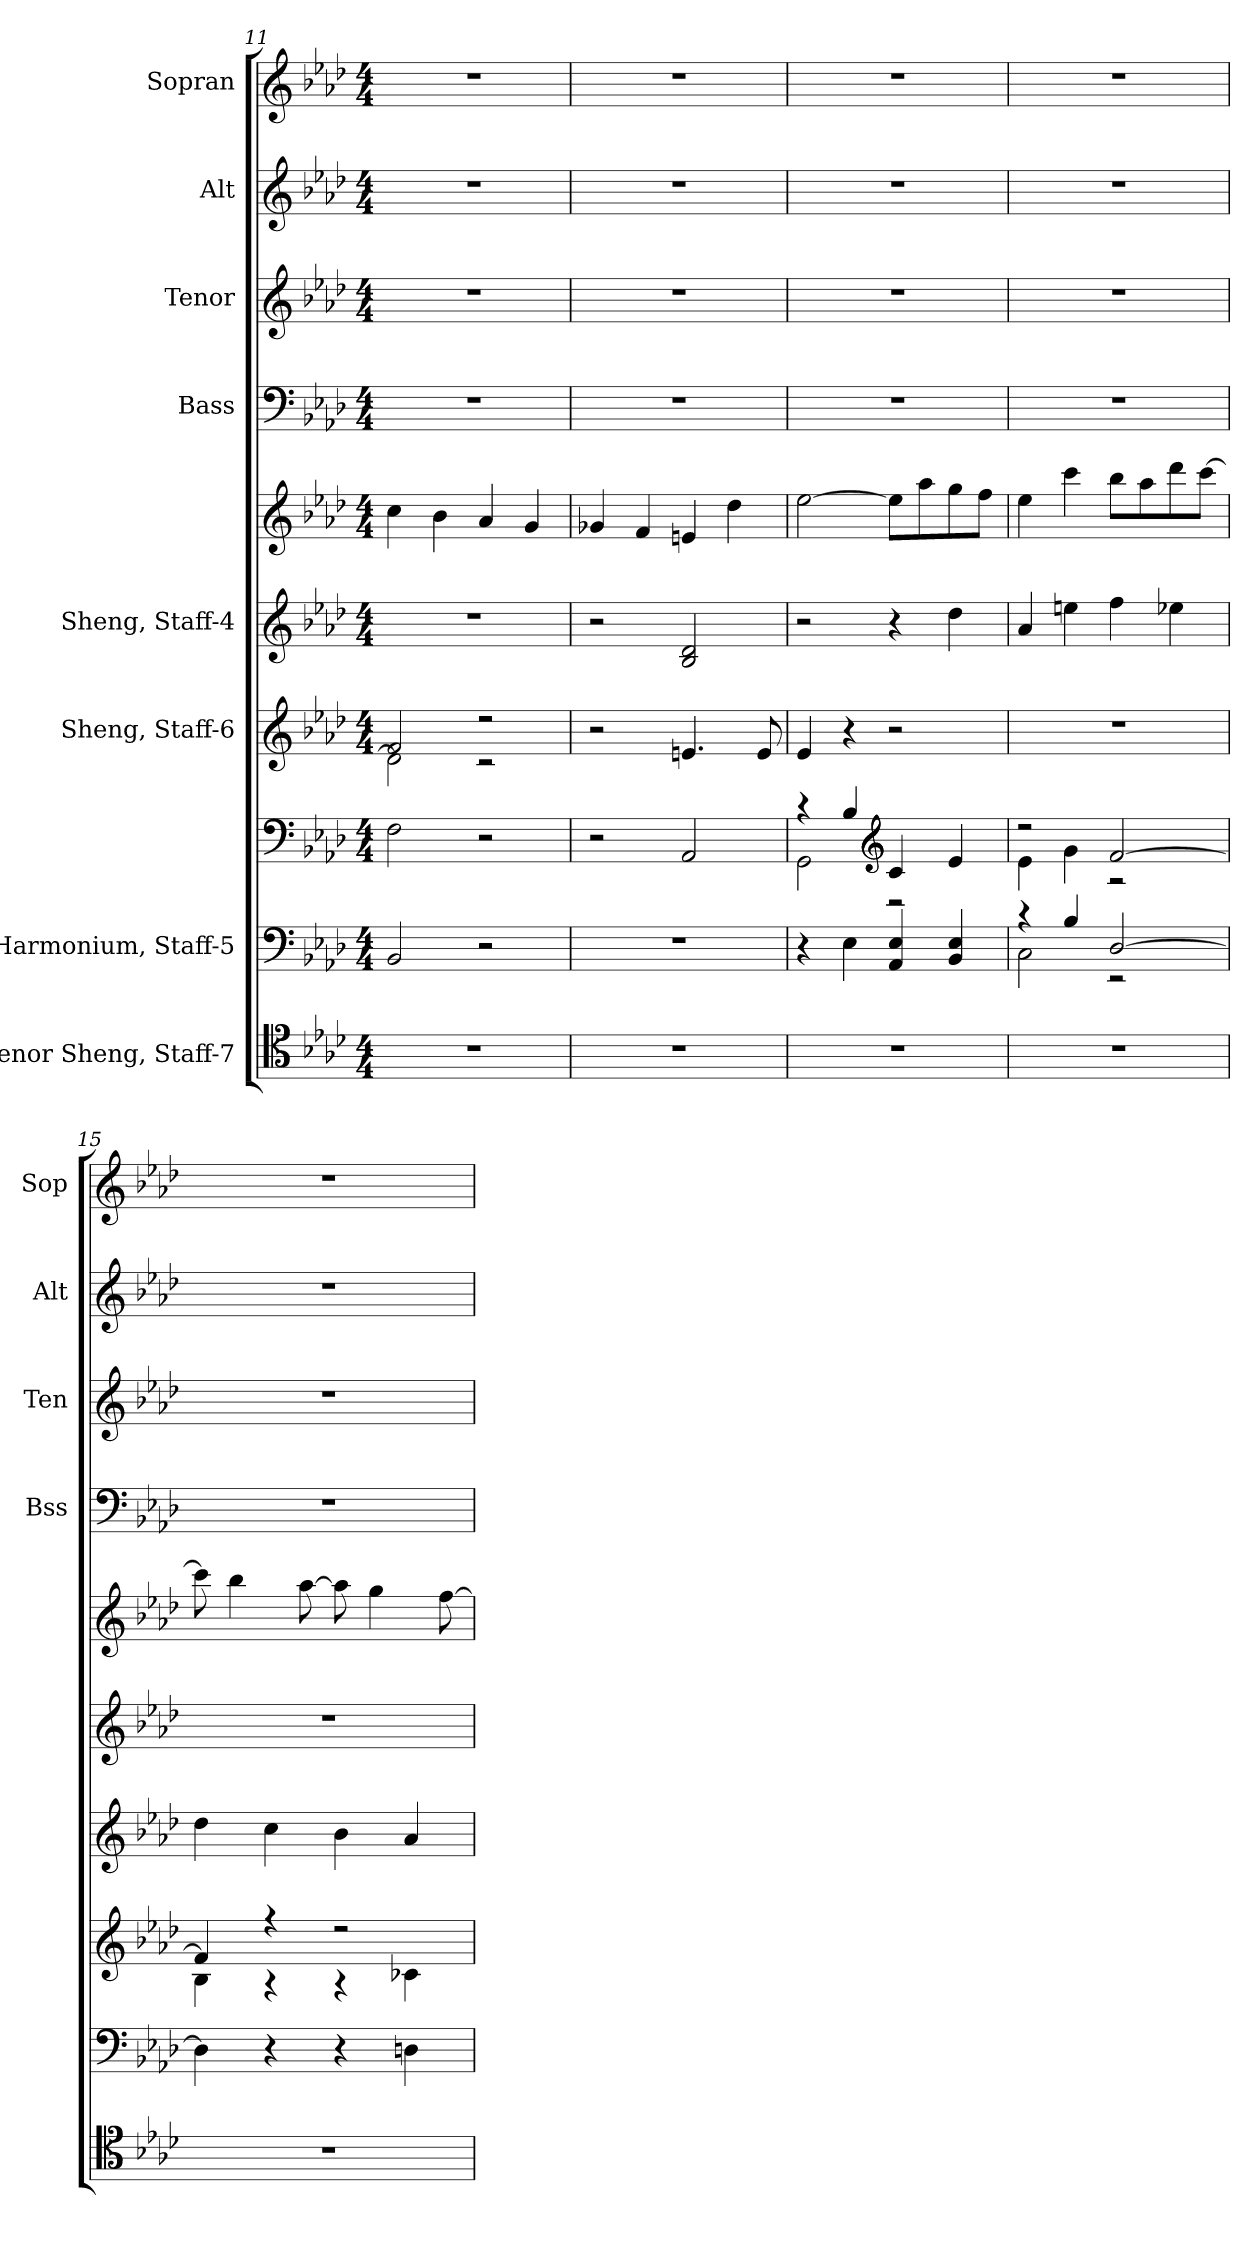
**kern	**kern	**kern	**kern	**kern	**kern	**kern	**kern	**kern	**kern
*part8	*part7	*part7	*part6	*part5	*part5	*part4	*part3	*part2	*part1
*staff10	*staff9	*staff8	*staff7	*staff6	*staff5	*staff4	*staff3	*staff2	*staff1
*I"Tenor Sheng, Staff-7	*I"Harmonium, Staff-5	*	*I"Sheng, Staff-6	*I"Sheng, Staff-4	*	*I"Bass	*I"Tenor	*I"Alt	*I"Sopran
*	*	*	*	*	*	*I'Bss	*I'Ten	*I'Alt	*I'Sop
*clefC4	*clefF4	*clefF4	*clefG2	*clefG2	*clefG2	*clefF4	*clefG2	*clefG2	*clefG2
*	*	*	*	*	*	*	*ITrd4c7	*	*ITrd2c3
*k[b-e-a-d-]	*k[b-e-a-d-]	*k[b-e-a-d-]	*k[b-e-a-d-]	*k[b-e-a-d-]	*k[b-e-a-d-]	*k[b-e-a-d-]	*k[b-e-a-d-g-]	*k[b-e-a-d-]	*k[b-]
*M4/4	*M4/4	*M4/4	*M4/4	*M4/4	*M4/4	*M4/4	*M4/4	*M4/4	*M4/4
=11	=11	=11	=11	=11	=11	=11	=11	=11	=11
*	*	*	*^	*	*	*	*	*	*
1r	2BB-/	2F\	2f/	2d-\]	1r	4cc\	1r	1r	1r	1r
.	.	.	.	.	.	4b-\	.	.	.	.
.	2r	2r	2r	2r	.	4a-/	.	.	.	.
.	.	.	.	.	.	4g/	.	.	.	.
*	*	*	*v	*v	*	*	*	*	*	*
=12	=12	=12	=12	=12	=12	=12	=12	=12	=12
1r	1r	2r	2r	2r	4g-X/	1r	1r	1r	1r
.	.	.	.	.	4f/	.	.	.	.
.	.	2AA-/	4.en/	2B-/ 2d-/	4en/	.	.	.	.
.	.	.	.	.	4dd-\	.	.	.	.
.	.	.	8e/	.	.	.	.	.	.
=13	=13	=13	=13	=13	=13	=13	=13	=13	=13
*	*	*^	*	*	*	*	*	*	*
1r	4r	4r	2GG\	4e-/	2r	[2ee-\	1r	1r	1r	1r
.	4E-\	4B-/	.	4r	.	.	.	.	.	.
*	*	*clefG2	*	*	*	*	*	*	*	*
.	4AA-/ 4E-/	4c/	2r	2r	4r	8ee-\L]	.	.	.	.
.	.	.	.	.	.	8aa-\	.	.	.	.
.	4BB-/ 4E-/	4e-/	.	.	4dd-\	8gg\	.	.	.	.
.	.	.	.	.	.	8ff\J	.	.	.	.
!!LO:PB:g=z
=14	=14	=14	=14	=14	=14	=14	=14	=14	=14	=14
*	*^	*	*	*	*	*	*	*	*	*
1r	4r	2C\	2r	4e-\	1r	4a-/	4ee-\	1r	1r	1r	1r
.	4B-/	.	.	4g\	.	4een\	4ccc\	.	.	.	.
.	[2D-/	2r	[2f/	2r	.	4ff\	8bb-\L	.	.	.	.
.	.	.	.	.	.	.	8aa-\	.	.	.	.
.	.	.	.	.	.	4ee-X\	8ddd-\	.	.	.	.
.	.	.	.	.	.	.	[8ccc\J	.	.	.	.
*	*v	*v	*	*	*	*	*	*	*	*	*
=15	=15	=15	=15	=15	=15	=15	=15	=15	=15	=15
1r	4D-\]	4f/]	4B-\	4dd-\	1r	8ccc\]	1r	1r	1r	1r
.	.	.	.	.	.	4bb-\	.	.	.	.
.	4r	4r	4r	4cc\	.	.	.	.	.	.
.	.	.	.	.	.	[8aa-\	.	.	.	.
.	4r	2r	4r	4b-\	.	8aa-\]	.	.	.	.
.	.	.	.	.	.	4gg\	.	.	.	.
.	4Dn\	.	4c-X\	4a-/	.	.	.	.	.	.
.	.	.	.	.	.	[8ff\	.	.	.	.
*	*	*v	*v	*	*	*	*	*	*	*
=	=	=	=	=	=	=	=	=	=
*-	*-	*-	*-	*-	*-	*-	*-	*-	*-
